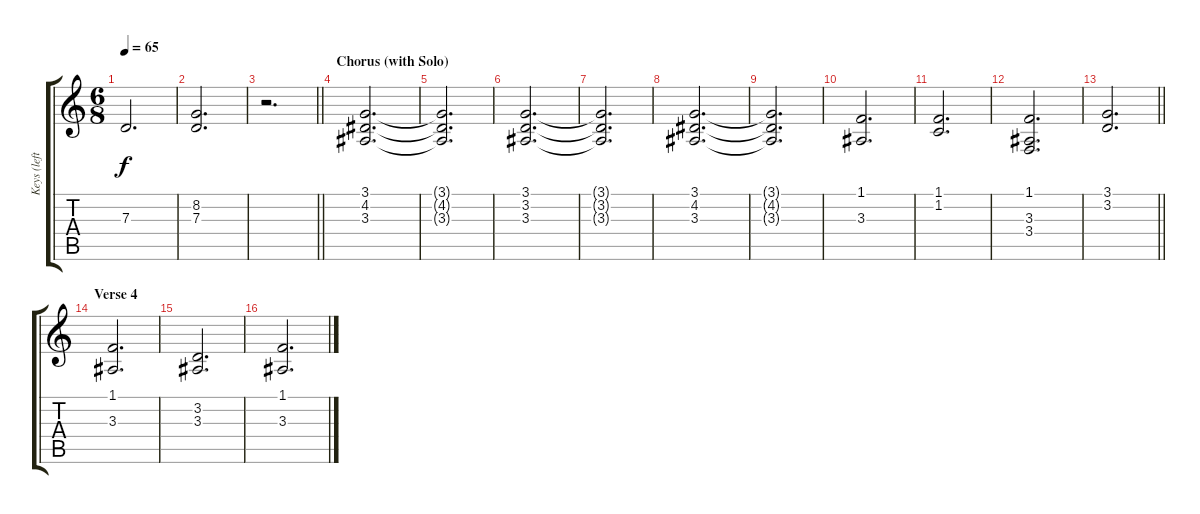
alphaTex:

\track ("Keys (left hand)" "Keys (left") {instrument stringensemble1}
\staff {score tabs}
\tuning (E4 B3 G3 D3 A2 E2) {hide}
\ts (6 8)
\tempo 65
\clef g2
\ks c
7.3.2{d dy f} |
(8.2 7.3).2{d} |
\barLineRight lightlight
r.2{d} |
\section ("" "Chorus (with Solo)")
(3.1 4.2 3.3).2{d} |
(3.1{t} 4.2{t} 3.3{t}).2{d} |
(3.1 3.2 3.3).2{d} |
(3.1{t} 3.2{t} 3.3{t}).2{d} |
(3.1 4.2 3.3).2{d} |
(3.1{t} 4.2{t} 3.3{t}).2{d} |
(1.1 3.3).2{d} |
(1.1 1.2).2{d} |
(1.1 3.3 3.4).2{d} |
\barLineRight lightlight
(3.1 3.2).2{d} |
\section ("" "Verse 4")
(1.1 3.3).2{d} |
(3.2 3.3).2{d} |
(1.1 3.3).2{d}
